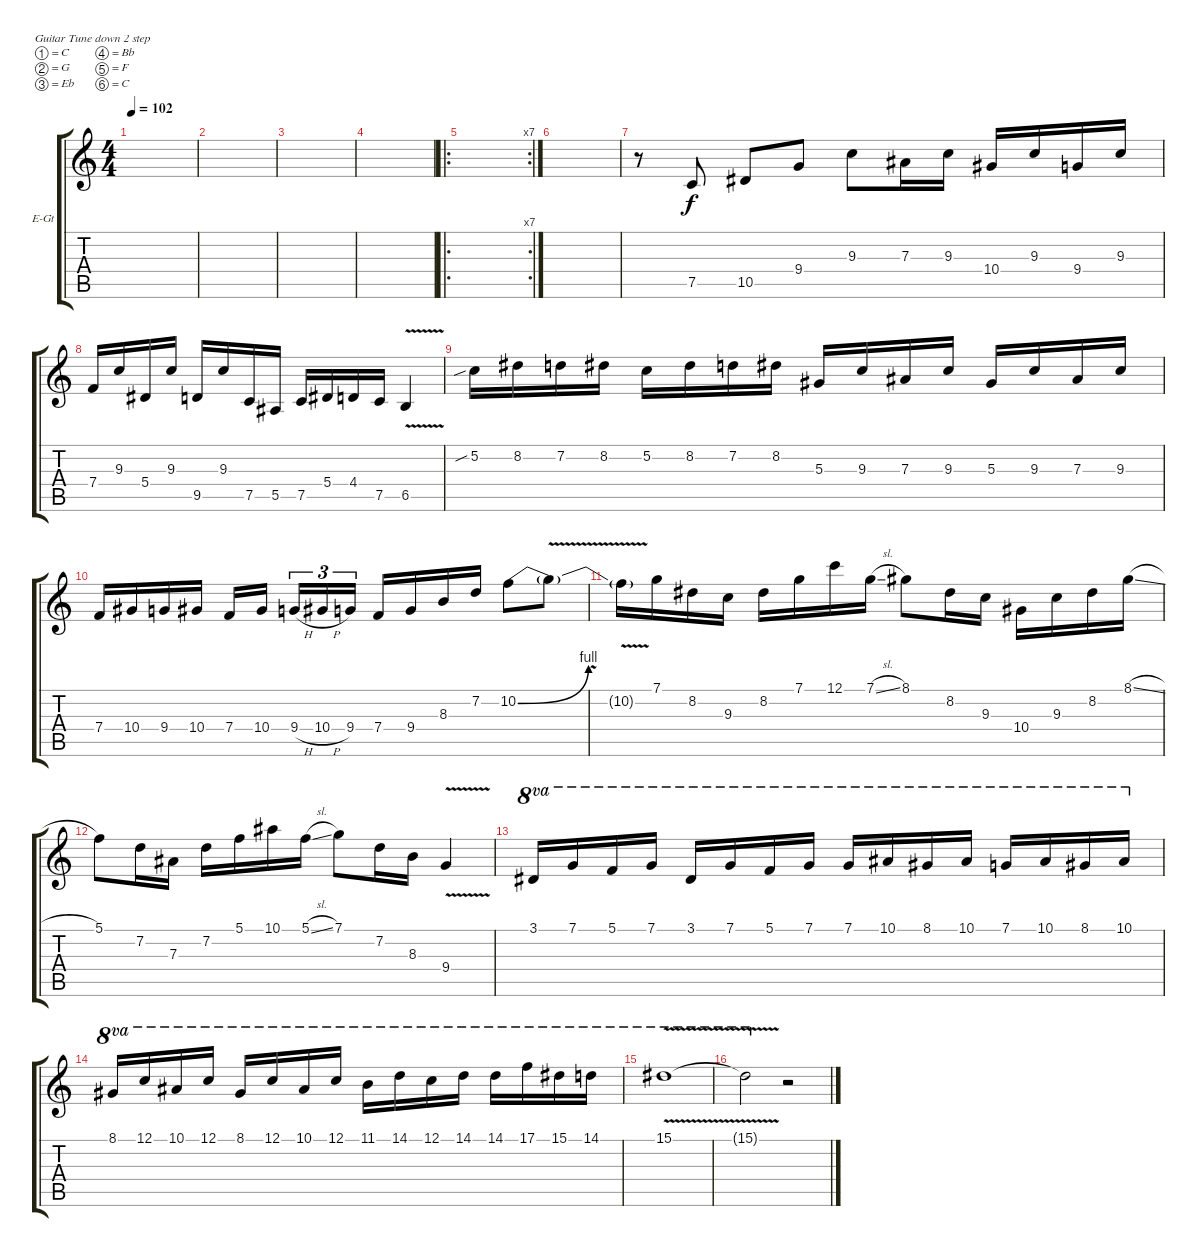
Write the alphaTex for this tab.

\bracketExtendMode groupsimilarinstruments
\firstSystemTrackNameOrientation horizontal
\otherSystemsTrackNameOrientation horizontal
\track ("Gtr5" "E-Gt") {instrument distortionguitar}
\staff {score tabs}
\tuning (C4 G3 Eb3 Bb2 F2 C2)
\ts (4 4)
\tempo 102
\clef g2
\scale
0.333333
\ks c
|
\scale
0.333333 |
\scale
0.333333 |
\scale
0.333333 |
\ro
\rc 7
|
|
r.8 7.5.8 10.5.8 9.4.8 9.3.8 7.3.16 9.3.16 10.4.16 9.3.16 9.4.16 9.3.16 |
7.4.16 9.3.16 5.4.16 9.3.16 9.5.16 9.3.16 7.5.16 5.5.16 7.5.16 5.4.16 4.4.16 7.5.16 6.5{v}.4 |
5.2{sib}.16 8.2.16 7.2.16 8.2.16 5.2.16 8.2.16 7.2.16 8.2.16 5.3.16 9.3.16 7.3.16 9.3.16 5.3.16 9.3.16 7.3.16 9.3.16 |
7.4.16 10.4.16 9.4.16 10.4.16 7.4.16 10.4.16 9.4{h}.16{tu (3 2)} 10.4{h}.16{tu (3 2)} 9.4.16{tu (3 2)} 7.4.16 9.4.16 8.3.16 7.2.16 10.2{be (bend 0 0 15 4)}.8 10.2{v t}.8 |
10.2{be (hold 0 0 60 0) v t}.16 7.1.16 8.2.16 9.3.16 8.2.16 7.1.16 12.1.16 7.1{sl}.16 8.1.8 8.2.16 9.3.16 10.4.16 9.3.16 8.2.16 8.1{sl}.16 |
5.1.8 7.2.16 7.3.16 7.2.16 5.1.16 10.1.16 5.1{sl}.16 7.1.8 7.2.16 8.3.16 9.4{v}.4 |
3.1.16{ot 8va} 7.1.16{ot 8va} 5.1.16{ot 8va} 7.1.16{ot 8va} 3.1.16{ot 8va} 7.1.16{ot 8va} 5.1.16{ot 8va} 7.1.16{ot 8va} 7.1.16{ot 8va} 10.1.16{ot 8va} 8.1.16{ot 8va} 10.1.16{ot 8va} 7.1.16{ot 8va} 10.1.16{ot 8va} 8.1.16{ot 8va} 10.1.16{ot 8va} |
8.1.16{ot 8va} 12.1.16{ot 8va} 10.1.16{ot 8va} 12.1.16{ot 8va} 8.1.16{ot 8va} 12.1.16{ot 8va} 10.1.16{ot 8va} 12.1.16{ot 8va} 11.1.16{ot 8va} 14.1.16{ot 8va} 12.1.16{ot 8va} 14.1.16{ot 8va} 14.1.16{ot 8va} 17.1.16{ot 8va} 15.1.16{ot 8va} 14.1.16{ot 8va} |
15.1{v}.1{ot 8va} |
15.1{v t}.2{ot 8va} r.2
